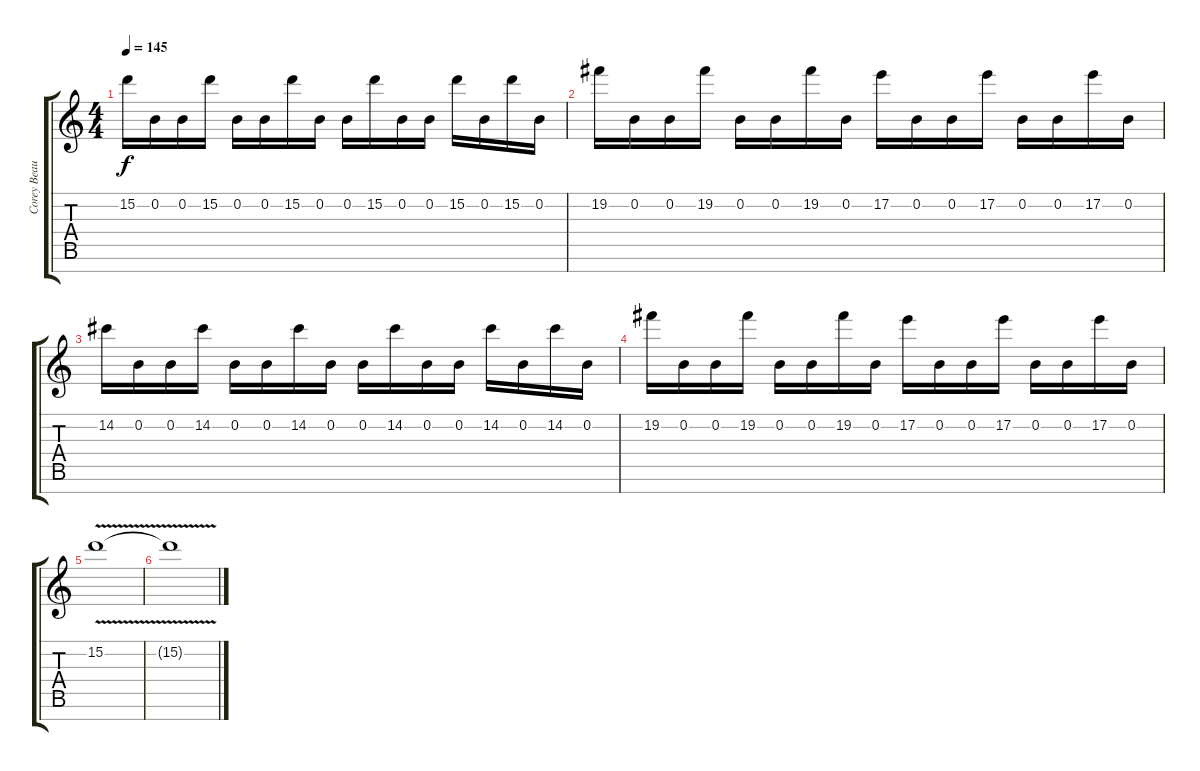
\track ("Corey Beaulieu" "Corey Beau") {instrument distortionguitar}
\staff {score tabs}
\tuning (E4 B3 G3 D3 A2 E2 B1) {hide}
\ts (4 4)
\tempo 145
\clef g2
\ks c
15.2.16{dy f} 0.2.16 0.2.16 15.2.16 0.2.16 0.2.16 15.2.16 0.2.16 0.2.16 15.2.16 0.2.16 0.2.16 15.2.16 0.2.16 15.2.16 0.2.16 |
19.2.16 0.2.16 0.2.16 19.2.16 0.2.16 0.2.16 19.2.16 0.2.16 17.2.16 0.2.16 0.2.16 17.2.16 0.2.16 0.2.16 17.2.16 0.2.16 |
14.2.16 0.2.16 0.2.16 14.2.16 0.2.16 0.2.16 14.2.16 0.2.16 0.2.16 14.2.16 0.2.16 0.2.16 14.2.16 0.2.16 14.2.16 0.2.16 |
19.2.16 0.2.16 0.2.16 19.2.16 0.2.16 0.2.16 19.2.16 0.2.16 17.2.16 0.2.16 0.2.16 17.2.16 0.2.16 0.2.16 17.2.16 0.2.16 |
15.2{v}.1 |
15.2{t}.1
